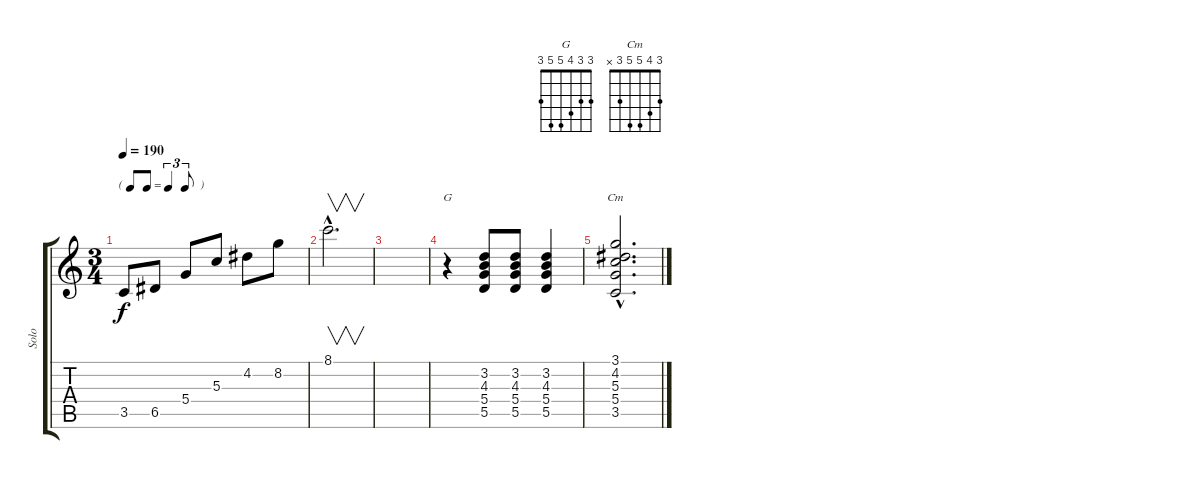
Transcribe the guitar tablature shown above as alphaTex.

\track ("Solo" "Solo") {instrument electricguitarjazz}
\staff {score tabs}
\tuning (E4 B3 G3 D3 A2 E2) {hide}
\chord ("G" 3 3 4 5 5 3)
\chord ("Cm" 3 4 5 5 3 x)
\ts (3 4)
\tf triplet8th
\tempo 190
\clef g2
\ks c
3.5.8{dy f} 6.5.8 5.4.8 5.3.8 4.2.8 8.2.8 |
8.1{hac}.2{v d} |
|
r.4{ch "G"} (3.2 4.3 5.4 5.5).8 (3.2 4.3 5.4 5.5).8 (3.2 4.3 5.4 5.5).4 |
(3.1{hac} 4.2{hac} 5.3{hac} 5.4{hac} 3.5{hac}).2{d ch "Cm"}
